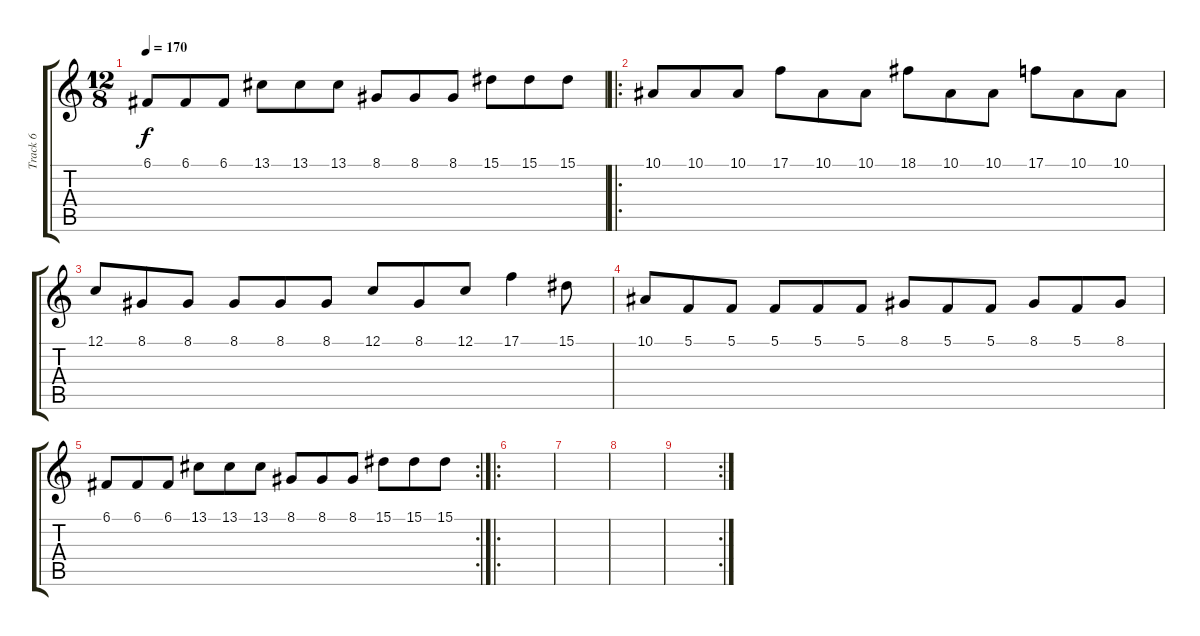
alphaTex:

\track ("Track 6" "Track 6") {instrument lead6voice}
\staff {score tabs}
\tuning (C4 G3 Eb3 Bb2 F2 C2) {hide}
\ts (12 8)
\tempo 170
\clef g2
\ks c
6.1.8{dy f} 6.1.8 6.1.8 13.1.8 13.1.8 13.1.8 8.1.8 8.1.8 8.1.8 15.1.8 15.1.8 15.1.8 |
\ro
10.1.8{instrument pad3polysynth} 10.1.8 10.1.8 17.1.8 10.1.8 10.1.8 18.1.8 10.1.8 10.1.8 17.1.8 10.1.8 10.1.8 |
12.1.8 8.1.8 8.1.8 8.1.8 8.1.8 8.1.8 12.1.8 8.1.8 12.1.8 17.1.4 15.1.8 |
10.1.8 5.1.8 5.1.8 5.1.8 5.1.8 5.1.8 8.1.8 5.1.8 5.1.8 8.1.8 5.1.8 8.1.8 |
\rc 2
6.1.8 6.1.8 6.1.8 13.1.8 13.1.8 13.1.8 8.1.8 8.1.8 8.1.8 15.1.8 15.1.8 15.1.8 |
\ro
|
|
|
\rc 2
